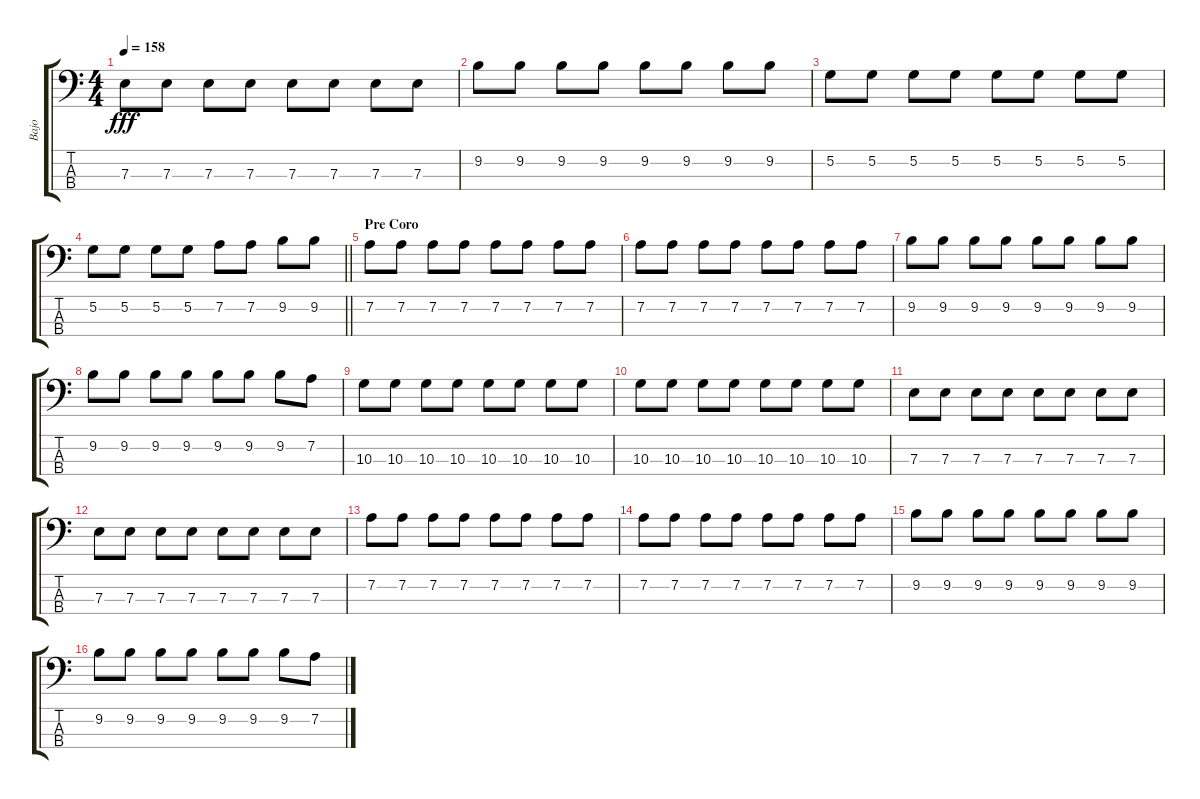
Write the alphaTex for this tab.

\track ("Bajo" "Bajo") {instrument electricbasspick}
\staff {score tabs}
\tuning (G2 D2 A1 E1) {hide}
\ts (4 4)
\tempo 158
\clef f4
\ks c
7.3.8{dy fff} 7.3.8 7.3.8 7.3.8 7.3.8 7.3.8 7.3.8 7.3.8 |
9.2.8 9.2.8 9.2.8 9.2.8 9.2.8 9.2.8 9.2.8 9.2.8 |
5.2.8 5.2.8 5.2.8 5.2.8 5.2.8 5.2.8 5.2.8 5.2.8 |
\barLineRight lightlight
5.2.8 5.2.8 5.2.8 5.2.8 7.2.8 7.2.8 9.2.8 9.2.8 |
\section ("" "Pre Coro")
7.2.8 7.2.8 7.2.8 7.2.8 7.2.8 7.2.8 7.2.8 7.2.8 |
7.2.8 7.2.8 7.2.8 7.2.8 7.2.8 7.2.8 7.2.8 7.2.8 |
9.2.8 9.2.8 9.2.8 9.2.8 9.2.8 9.2.8 9.2.8 9.2.8 |
9.2.8 9.2.8 9.2.8 9.2.8 9.2.8 9.2.8 9.2.8 7.2.8 |
10.3.8 10.3.8 10.3.8 10.3.8 10.3.8 10.3.8 10.3.8 10.3.8 |
10.3.8 10.3.8 10.3.8 10.3.8 10.3.8 10.3.8 10.3.8 10.3.8 |
7.3.8 7.3.8 7.3.8 7.3.8 7.3.8 7.3.8 7.3.8 7.3.8 |
7.3.8 7.3.8 7.3.8 7.3.8 7.3.8 7.3.8 7.3.8 7.3.8 |
7.2.8 7.2.8 7.2.8 7.2.8 7.2.8 7.2.8 7.2.8 7.2.8 |
7.2.8 7.2.8 7.2.8 7.2.8 7.2.8 7.2.8 7.2.8 7.2.8 |
9.2.8 9.2.8 9.2.8 9.2.8 9.2.8 9.2.8 9.2.8 9.2.8 |
9.2.8 9.2.8 9.2.8 9.2.8 9.2.8 9.2.8 9.2.8 7.2.8
